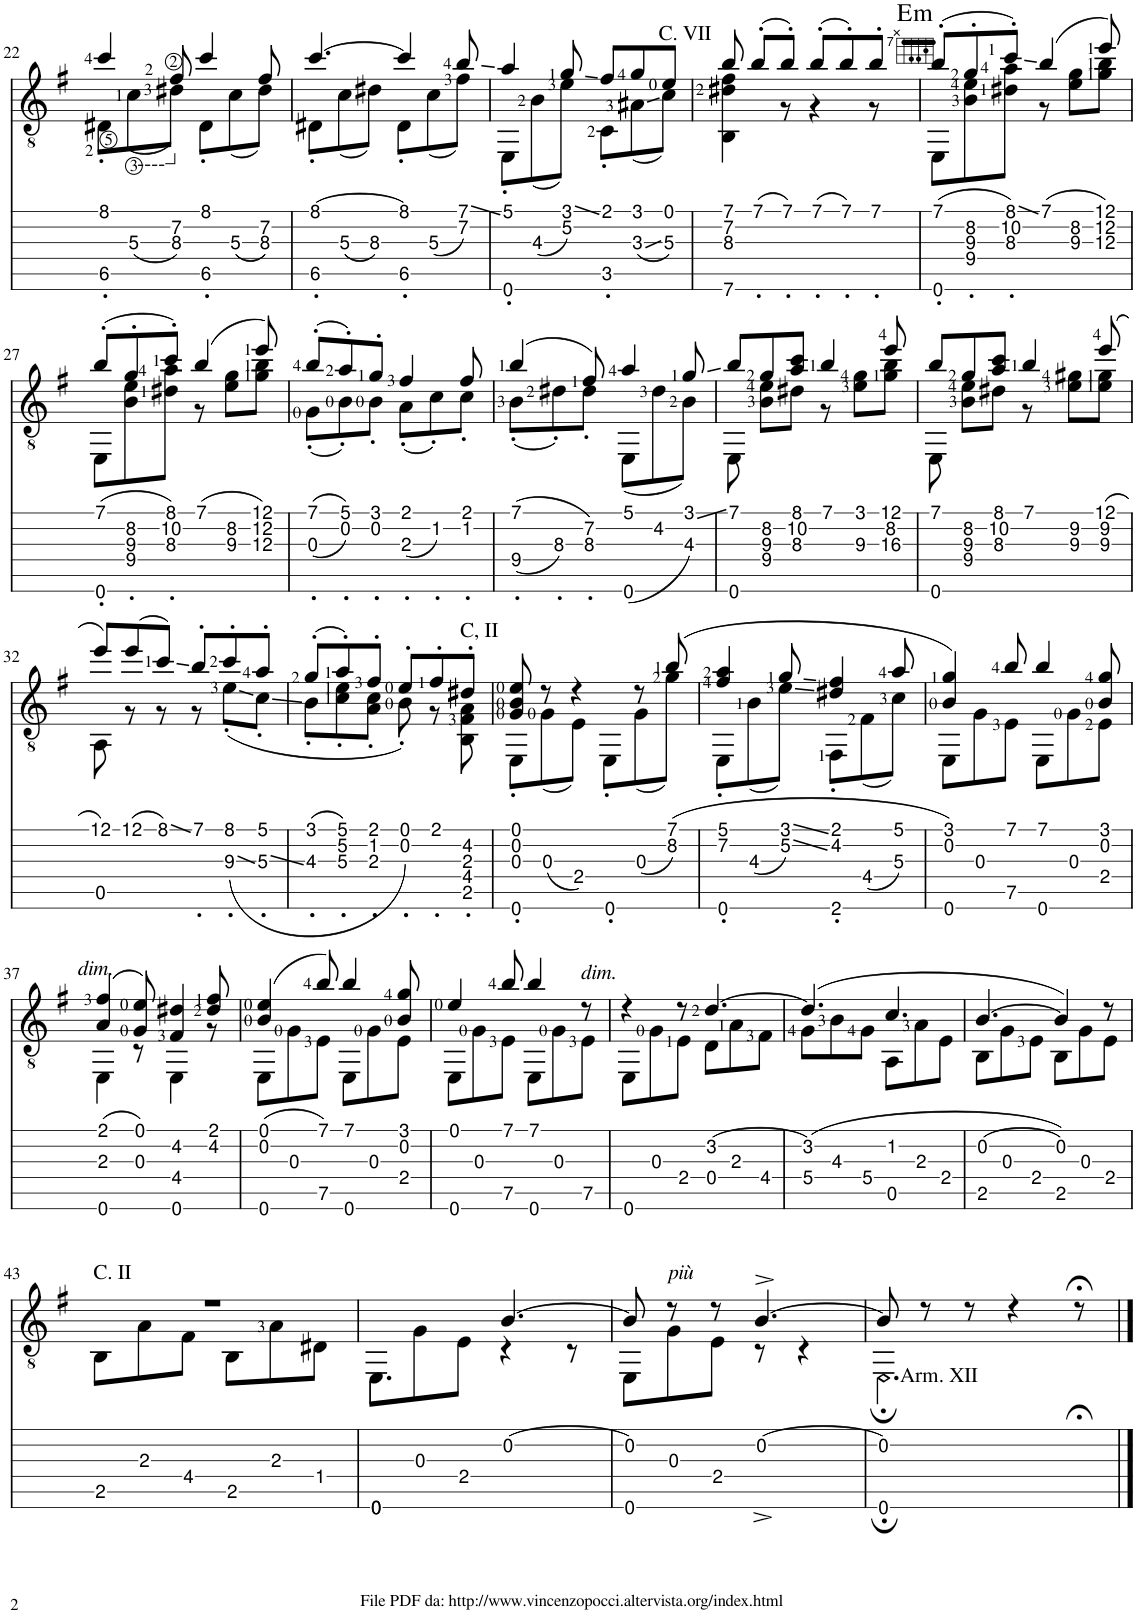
**kern	**kern	**harte
*part1	*part1	*part1
*staff2	*staff1	*
*I"Guitar	*	*
*I'Guit.	*	*
!!LO:PB:g=z
*	*clefGv2	*
*k[f#]	*k[f#]	*
*M6/8	*M6/8	*
=22	=22	=22
*^	*^	*
4cc	8D#'L	4cc/	8D#X'\L	.
!	!	!	!LO:TX:b:t=----┘	!
.	8c	.	(8c\	.
8f#	8d#J	8f#/	8d#X\J)	.
4cc	8D#'L	4cc/	8D#'\L	.
.	8c	.	(8c\	.
8f#	8d#J	8f#/	8d#\J)	.
=23	=23	=23	=23	=23
[4.cc	8D#'L	[4.cc/	8D#X'\L	.
.	8c	.	(8c\	.
.	8d#J	.	8d#X\J)	.
4cc]	8D#'L	4cc/]	8D#'\L	.
.	8c	.	(8c\	.
8b	8f#J	8b/	8f#\J)	.
=24	=24	=24	=24	=24
4a	8EE'L	4a/	8EE'\L	.
.	8B	.	(8B\	.
8g	8eJ	8g/	8e\J)	.
8f#L	8C'L	8f#/L	8C'\L	.
8g	8A#	8g/	(8A#X\	.
8eJ	8cJ	8e/J	8c\J)	.
=25	=25	=25	=25	=25
!	!	!LO:TX:a:t=C. VII	!	!
8bL	4BB 4d# 4f#	8b/	4BB\ 4d#X\ 4f#\	.
8b'	.	(8b'/L	.	.
8b'J	8r	8b'/J)	8r	.
8b'L	4r	(8b'/L	4r	.
8b'	.	8b'/)	.	.
8b'J	8r	8b'/J	8r	.
=26	=26	=26	=26	=26
!	!	!	!	!LO:H:kt=m
8b'L	8EEL	(8b'/L	8EE\L	E:min
8g'	8B\ 8e\	8g'/	8B\ 8e\	.
8cc'J	8d#\ 8a\J	8cc'/J)	8d#X\ 8a\J	.
4b	8r	(4b/	8r	.
.	8e\ 8g\L	.	8e\ 8g\L	.
8ee	8g\ 8b\J	8ee/)	8g\ 8b\J	.
!!LO:LB:g=z	!!
=27	=27	=27	=27	=27
8b'L	8EEL	(8b'/L	8EE\L	.
8g'	8B\ 8e\	8g'/	8B\ 8e\	.
8cc'J	8d#X\ 8a\J	8cc'/J)	8d#X\ 8a\J	.
4b	8r	(4b/	8r	.
.	8e\ 8g\L	.	8e\ 8g\L	.
8ee	8g\ 8b\J	8ee/)	8g\ 8b\J	.
=28	=28	=28	=28	=28
8b'L	8G'L	(8b'/L	(8G'\L	.
8a'	8B'	8a'/)	8B'\)	.
8g'J	8B'J	8g'/J	8B'\J	.
4f#	8A'L	4f#/	(8A'\L	.
.	8c'	.	8c'\)	.
8f#	8c'J	8f#/	8c'\J	.
=29	=29	=29	=29	=29
4b	8B'L	(4b/	(8B'\L	.
.	8d#'	.	8d#X'\)	.
8f#	8d#'J	8f#/)	8d#'\J	.
4a	8EEL	4a/	(8EE\L	.
.	8d#	.	8d#\	.
8g	8BJ	8g/	8B\J)	.
=30	=30	=30	=30	=30
8bL	8EEL	8b/L	8EE\	.
8g	8B\ 8e\	8g/	8B\ 8e\L	.
8a\ 8cc\J	8d#J	8a/ 8cc/J	8d#X\J	.
4b	8r	4b/	8r	.
.	8e\ 8g\L	.	8e\ 8g\L	.
8ee	8b\ 8g\J	8ee/	8g\ 8b\J	.
=31	=31	=31	=31	=31
8bL	8EEL	8b/L	8EE\	.
8g	8B\ 8e\	8g/	8B\ 8e\L	.
8a\ 8cc\J	8d#XJ	8a/ 8cc/J	8d#X\J	.
4b	8r	4b/	8r	.
.	8e\ 8g#X\L	.	8e\ 8g#X\L	.
8ee	8e\ 8g#\J	(8ee/	8e\ 8g#\J	.
!!LO:LB:g=z	!!
=32	=32	=32	=32	=32
8eeL	8AA	8ee/L)	8AA\	.
8ee	8r	(8ee/	8r	.
8ccJ	8r	8cc/J)	8r	.
8b'L	8r	8b'/L	8r	.
8cc'	8e'L	8cc'/	(8e'\L	.
8a'J	8c'J	8a'/J	8c'\J	.
=33	=33	=33	=33	=33
8g'L	8B'L	(8g'/L	8B'\L	.
8a'	8c'\ 8e'\	8a'/)	8c\' 8e\'	.
8f#'J	8A'\ 8c'\J	8f#'/J	8A\' 8c\'J	.
8e'L	8B'	8e'/L	8B'\)	.
8f#'	8r	8f#'/	8r	.
!	!	!LO:TX:a:t=C, II	!	!
8d#'J	8BB 8F# 8A	8d#X'/J	8BB\ 8F#\ 8A\	.
=34	=34	=34	=34	=34
8G 8B 8e	8EE'L	8G/ 8B/ 8e/	8EE'\L	.
8r	8G	8r	(8G\	.
4r	8EJ	4r	8E\J)	.
.	8EE'L	.	8EE'\L	.
8r	8G	8r	(8G\	.
8b	8gJ	(8b/	8g\J)	.
=35	=35	=35	=35	=35
4f# 4a	8EE'L	4f#/ 4a/	8EE'\L	.
.	8B	.	(8B\	.
8g	8eJ	8g/	8e\J)	.
4d# 4f#	8FF#'L	4d#X/ 4f#/	8FF#'\L	.
.	8F#	.	(8F#\	.
8a	8cJ	8a/	8c\J)	.
=36	=36	=36	=36	=36
4B 4g	8EEL	4B/ 4g/)	8EE\L	.
.	8G	.	8G\	.
8b	8EJ	8b/	8E\J	.
4b	8EEL	4b/	8EE\L	.
.	8G	.	8G\	.
8B 8g	8EJ	8B/ 8g/	8E\J	.
!!LO:LB:g=z	!!
=37	=37	=37	=37	=37
!	!	!LO:TX:a:i:t=dim.	!	!
4A 4f#	4EE	(4A/ 4f#/	4EE\	.
8G 8e	8r	8G/ 8e/)	8r	.
4F# 4d#	4EE	4F#/ 4d#X/	4EE\	.
8d# 8f#	8r	8d#/ 8f#/	8r	.
=38	=38	=38	=38	=38
4B 4e	8EEL	(4B/ 4e/	8EE\L	.
.	8G	.	8G\	.
8b	8EJ	8b/)	8E\J	.
4b	8EEL	4b/	8EE\L	.
.	8G	.	8G\	.
8B 8g	8EJ	8B/ 8g/	8E\J	.
=39	=39	=39	=39	=39
4e	8EEL	4e/	8EE\L	.
.	8G	.	8G\	.
8b	8EJ	8b/	8E\J	.
4b	8EEL	4b/	8EE\L	.
.	8G	.	8G\	.
!	!	!LO:TX:a:i:t=dim.	!	!
8r	8EJ	8r	8E\J	.
=40	=40	=40	=40	=40
4r	8EEL	4r	8EE\L	.
.	8G	.	8G\	.
8r	8EJ	8r	8E\J	.
[4.d	8DL	[4.d/	8D\L	.
.	8A	.	8A\	.
.	8F#J	.	8F#\J	.
=41	=41	=41	=41	=41
4.d]	8GL	(4.d/]	8G\L	.
.	8B	.	8B\	.
.	8GJ	.	8G\J	.
4.c	8AAL	4.c/	8AA\L	.
.	8A	.	8A\	.
.	8EJ	.	8E\J	.
=42	=42	=42	=42	=42
[4.B	8BBL	[4.B/	8BB\L	.
.	8G	.	8G\	.
.	8EJ	.	8E\J	.
4B]	8BBL	4B/])	8BB\L	.
.	8G	.	8G\	.
8r	8EJ	8r	8E\J	.
!!LO:LB:g=z	!!
=43	=43	=43	=43	=43
!	!	!LO:TX:a:t=C. II	!	!
2.r	8BBL	2.r	8BB\L	.
.	8A	.	8A\	.
.	8F#J	.	8F#\J	.
.	8BBL	.	8BB\L	.
.	8A	.	8A\	.
.	8D#J	.	8D#X\J	.
=44	=44	=44	=44	=44
4.EE	8EEL	4.EE\	8EE\L	.
.	8G	.	8G\	.
.	8EJ	.	8E\J	.
[4.B	4r	[4.B/	4r	.
.	8r	.	8r	.
=45	=45	=45	=45	=45
8B]	8EEL	8B/]	8EE\L	.
!	!	!LO:TX:a:i:t=più	!	!
8r	8G	8r	8G\	.
8r	8EJ	8r	8E\J	.
[4.B^	8r	[4.B^/	8r	.
.	4r	.	4r	.
=46	=46	=46	=46	=46
!	!	!LO:TX:b:t=Arm. XII	!	!
8B]	2.EE;	8B/]	2.EE;\	.
8r	.	8r	.	.
8r	.	8r	.	.
4r	.	4r	.	.
8r;<	.	8r;<	.	.
*v	*v	*	*	*
*	*v	*v	*
==	==	==
*-	*-	*-
